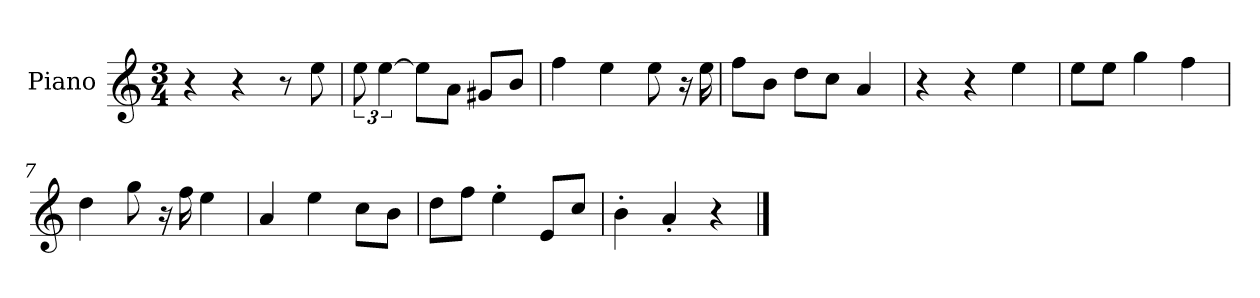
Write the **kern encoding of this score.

**kern
*part1
*staff1
*I"Piano
*I'P-no
*clefG2
*k[]
*M3/4
*MM92
=1
4r
4r
8r
8ee\
=2
12ee\
[6ee\
8ee\L]
8a\J
8g#X/L
8b/J
=3
4ff\
4ee\
8ee\
16r
16ee\
=4
8ff\L
8b\J
8dd\L
8cc\J
4a/
=5
4r
4r
4ee\
=6
8ee\L
8ee\J
4gg\
4ff\
=7
4dd\
8gg\
16r
16ff\
4ee\
=8
4a/
4ee\
8cc\L
8b\J
!!LO:LB:g=z
=9
8dd\L
8ff\J
4ee'\
8e/L
8cc/J
=10
4b'\
4a'/
4r
==
*-
